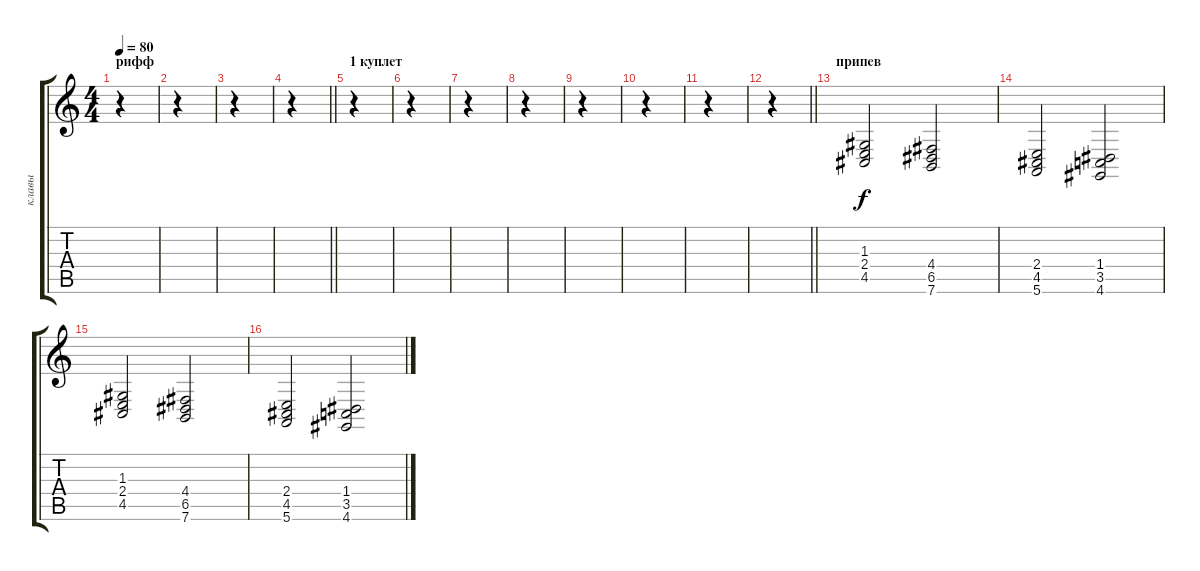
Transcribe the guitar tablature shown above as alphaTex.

\track ("клавы" "клавы") {instrument tremolostrings}
\staff {score tabs}
\tuning (E4 B3 G3 D3 A2 E2) {hide}
\ts (4 4)
\section ("" "рифф")
\tempo 80
\clef g2
\ks c
r.4{dy f instrument tremolostrings} |
r.4 |
r.4 |
\barLineRight lightlight
r.4 |
\section ("" "1 куплет")
r.4 |
r.4 |
r.4 |
r.4 |
r.4 |
r.4 |
r.4 |
\barLineRight lightlight
r.4 |
\section ("" "припев")
(1.3 2.4 4.5).2 (4.4 6.5 7.6).2 |
(2.4 4.5 5.6).2 (1.4 3.5 4.6).2 |
(1.3 2.4 4.5).2 (4.4 6.5 7.6).2 |
(2.4 4.5 5.6).2 (1.4 3.5 4.6).2
